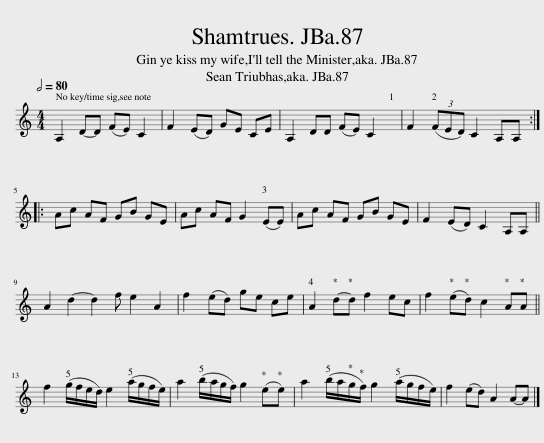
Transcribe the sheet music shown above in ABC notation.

X:1
L:1/8
Q:1/2=80
M:4/4
I:linebreak $
K:C
V:1 treble
V:1
 A,2 D-D (FE) C2 | F2 (ED) GE CE | A,2 DD (FE) C2 | F2 (3(FED) C2 A,A, ::$ Ac AF GB GE | %5
 Ac AF G2 (EE) | Ac AF GB GE | F2 (ED) C2 A,A, ||$ A2 d2- d2 f e2 A2 | f2 (ed) ge ce | %10
 A2 d-d f2 ec | f2 (ed) c2 AA ||$ f2 (g/f/e/d/) e2 (a/g/f/e/) | a2 (b/a/g/f/) g2 (ee) | a2 (b/a/g/f/) g2 (a/g/f/e/) | %15
 f2 (ed) A2 A-A |] %16
